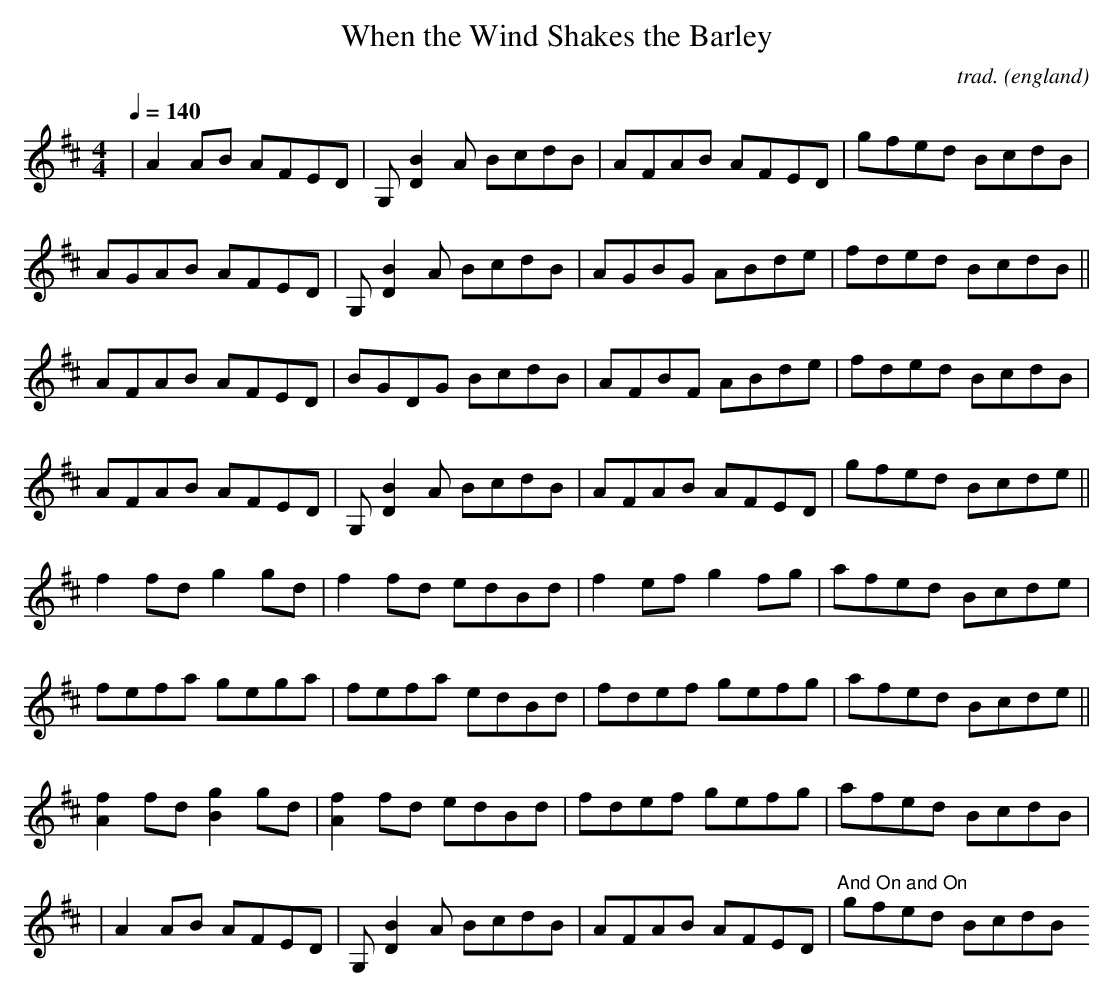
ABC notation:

X:1
T:When the Wind Shakes the Barley
O:england
M:4/4
L:1/8
Q:1/4=140
C:trad.
K:D
|A2 AB AFED|G, [D2B2]  A BcdB|AFAB AFED|gfed BcdB|
AGAB AFED|G, [D2B2]  A BcdB|AGBG ABde|fded BcdB||
AFAB AFED|BGDG BcdB|AFBF ABde|fded BcdB|
AFAB AFED|G, [D2B2]  A BcdB|AFAB AFED|gfed Bcde||
f2 fd g2 gd|f2 fd edBd| f2 ef g2 fg|afed Bcde|
fefa gega|fefa edBd|fdef gefg|afed Bcde||
[A2f2] fd [B2g2] gd|[A2f2] fd edBd|fdef gefg|afed BcdB|
|A2 AB AFED|G, [D2B2]  A BcdB|AFAB AFED|"And On and On"gfed BcdB
